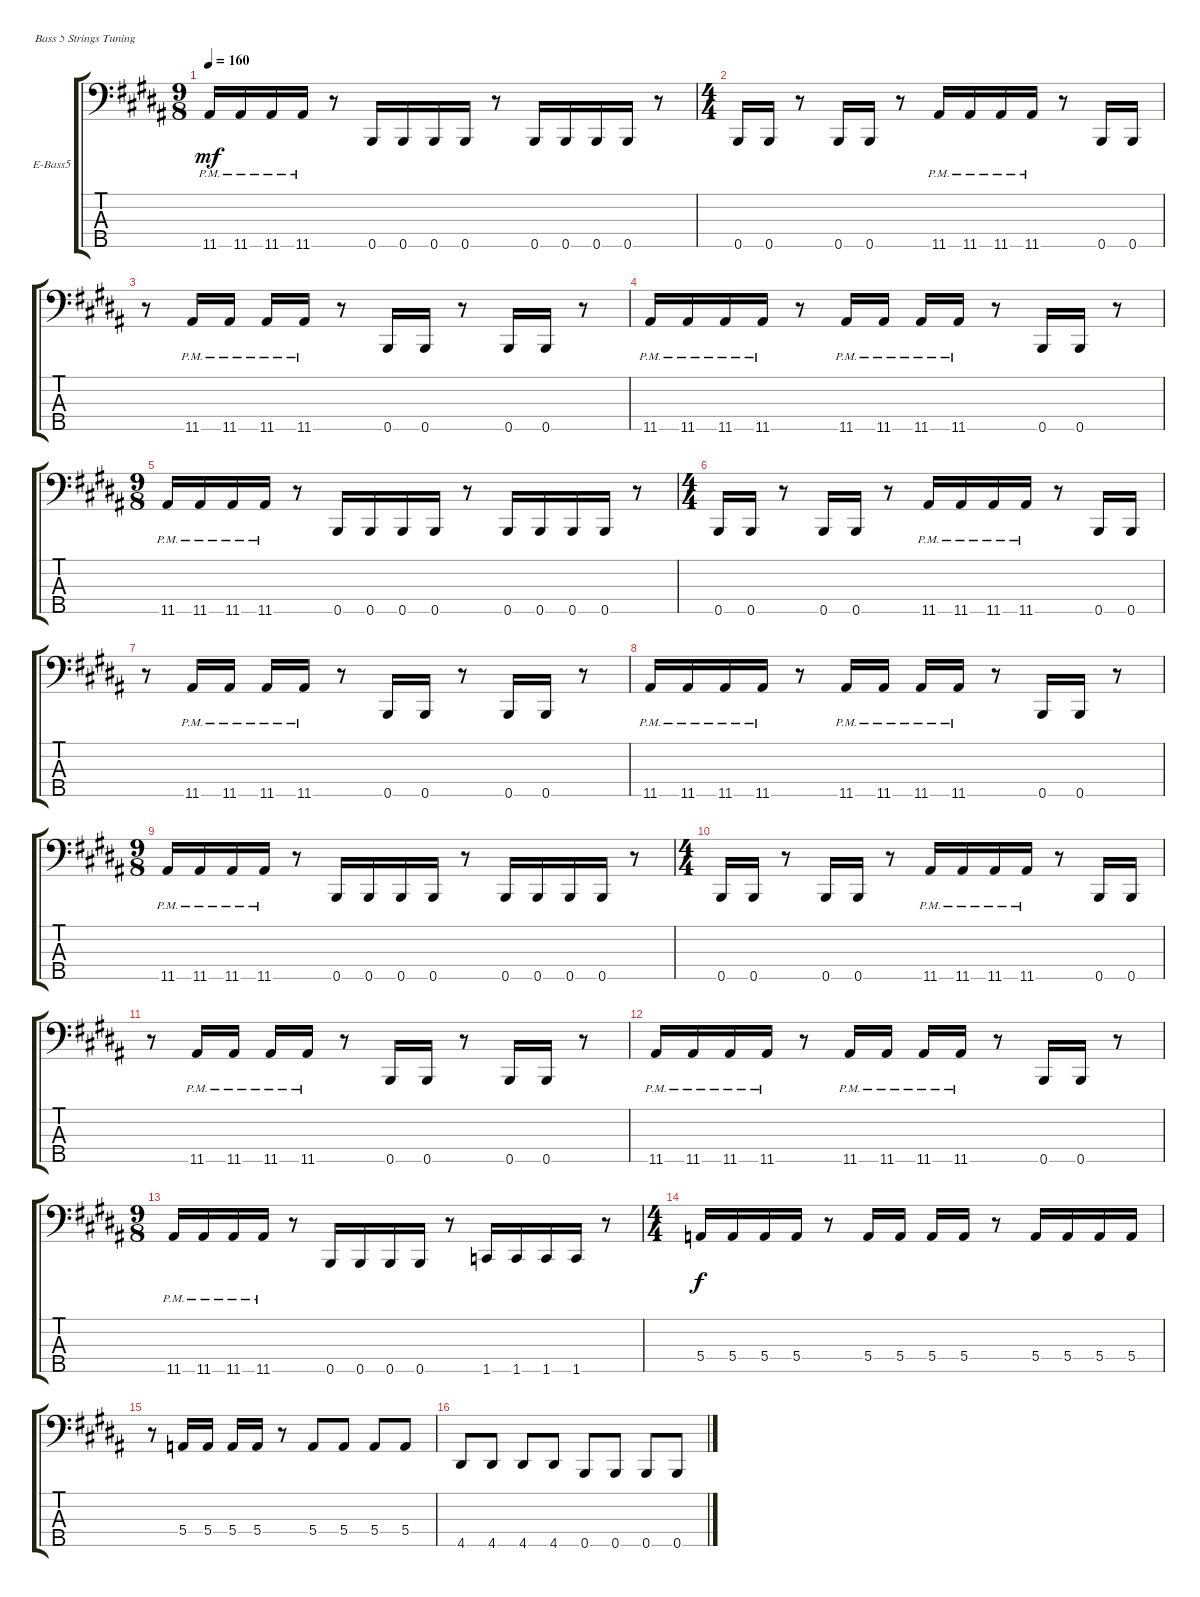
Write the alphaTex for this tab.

\defaultSystemsLayout 4
\bracketExtendMode groupsimilarinstruments
\firstSystemTrackNameOrientation horizontal
\otherSystemsTrackNameOrientation horizontal
\track ("Electric Bass" "E-Bass5") {instrument electricbassfinger}
\staff {score tabs}
\tuning (G2 D2 A1 E1 B0)
\ts (9 8)
\tempo 160
\clef f4
\scale
0.416216
\ks b
11.5{pm}.16{dy mf} 11.5{pm}.16 11.5{pm}.16 11.5{pm}.16 r.8 0.5.16 0.5.16 0.5.16 0.5.16 r.8 0.5.16 0.5.16 0.5.16 0.5.16 r.8 |
\ts (4 4)
\scale
0.416216 0.5.16 0.5.16 r.8 0.5.16 0.5.16 r.8 11.5{pm}.16 11.5{pm}.16 11.5{pm}.16 11.5{pm}.16 r.8 0.5.16 0.5.16 |
\scale
0.167568 r.8 11.5{pm}.16 11.5{pm}.16 11.5{pm}.16 11.5{pm}.16 r.8 0.5.16 0.5.16 r.8 0.5.16 0.5.16 r.8 |
\scale
0.167568 11.5{pm}.16 11.5{pm}.16 11.5{pm}.16 11.5{pm}.16 r.8 11.5{pm}.16 11.5{pm}.16 11.5{pm}.16 11.5{pm}.16 r.8 0.5.16 0.5.16 r.8 |
\ts (9 8)
\scale
0.416216 11.5{pm}.16 11.5{pm}.16 11.5{pm}.16 11.5{pm}.16 r.8 0.5.16 0.5.16 0.5.16 0.5.16 r.8 0.5.16 0.5.16 0.5.16 0.5.16 r.8 |
\ts (4 4)
\scale
0.416216 0.5.16 0.5.16 r.8 0.5.16 0.5.16 r.8 11.5{pm}.16 11.5{pm}.16 11.5{pm}.16 11.5{pm}.16 r.8 0.5.16 0.5.16 |
\scale
0.223022 r.8 11.5{pm}.16 11.5{pm}.16 11.5{pm}.16 11.5{pm}.16 r.8 0.5.16 0.5.16 r.8 0.5.16 0.5.16 r.8 |
\scale
0.223022 11.5{pm}.16 11.5{pm}.16 11.5{pm}.16 11.5{pm}.16 r.8 11.5{pm}.16 11.5{pm}.16 11.5{pm}.16 11.5{pm}.16 r.8 0.5.16 0.5.16 r.8 |
\ts (9 8)
\scale
0.553957 11.5{pm}.16 11.5{pm}.16 11.5{pm}.16 11.5{pm}.16 r.8 0.5.16 0.5.16 0.5.16 0.5.16 r.8 0.5.16 0.5.16 0.5.16 0.5.16 r.8 |
\ts (4 4)
\scale
0.553957 0.5.16 0.5.16 r.8 0.5.16 0.5.16 r.8 11.5{pm}.16 11.5{pm}.16 11.5{pm}.16 11.5{pm}.16 r.8 0.5.16 0.5.16 |
\scale
0.223022 r.8 11.5{pm}.16 11.5{pm}.16 11.5{pm}.16 11.5{pm}.16 r.8 0.5.16 0.5.16 r.8 0.5.16 0.5.16 r.8 |
\scale
0.223022 11.5{pm}.16 11.5{pm}.16 11.5{pm}.16 11.5{pm}.16 r.8 11.5{pm}.16 11.5{pm}.16 11.5{pm}.16 11.5{pm}.16 r.8 0.5.16 0.5.16 r.8 |
\ts (9 8)
\scale
0.416216 11.5{pm}.16 11.5{pm}.16 11.5{pm}.16 11.5{pm}.16 r.8 0.5.16 0.5.16 0.5.16 0.5.16 r.8 1.5.16 1.5.16 1.5.16 1.5.16 r.8 |
\ts (4 4)
\scale
0.416216 5.4.16{dy f} 5.4.16 5.4.16 5.4.16 r.8 5.4.16 5.4.16 5.4.16 5.4.16 r.8 5.4.16 5.4.16 5.4.16 5.4.16 |
\scale
0.167568 r.8 5.4.16 5.4.16 5.4.16 5.4.16 r.8 5.4.8 5.4.8 5.4.8 5.4.8 |
\scale
0.333333 4.5.8 4.5.8 4.5.8 4.5.8 0.5.8 0.5.8 0.5.8 0.5.8
